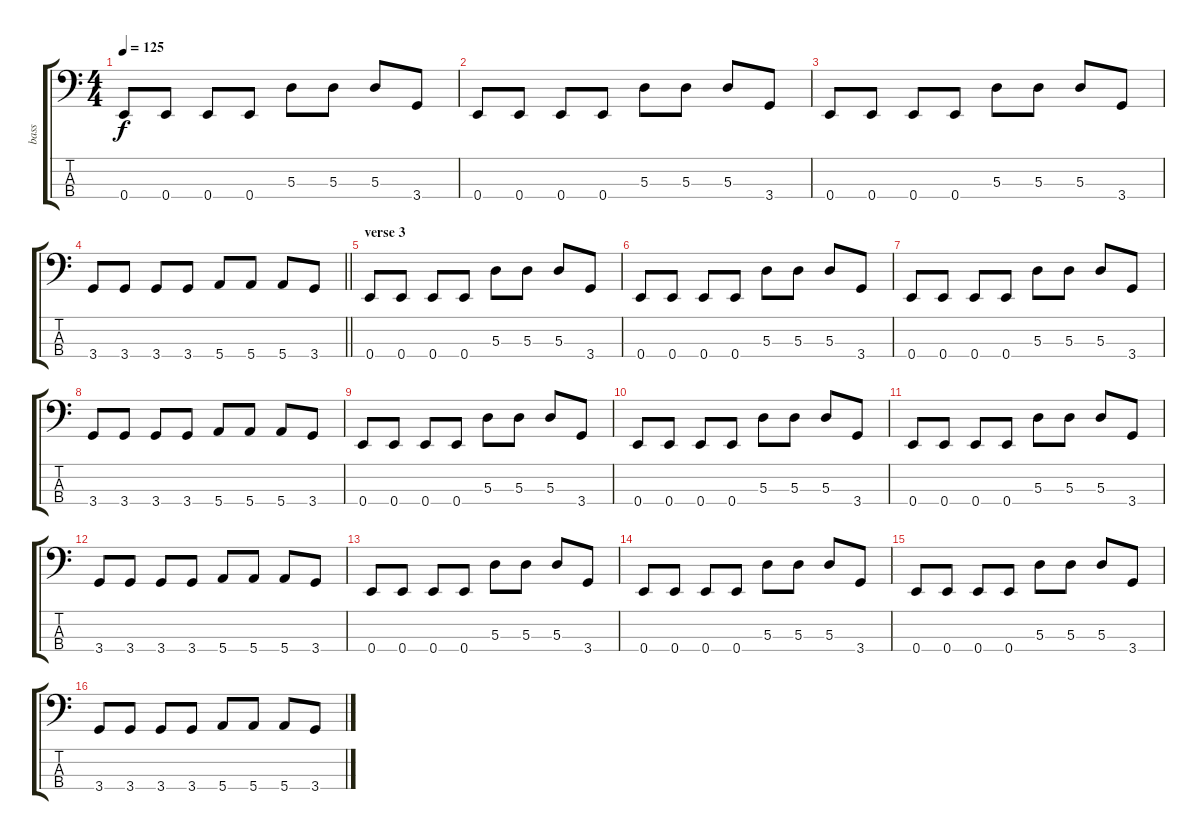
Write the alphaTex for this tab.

\track ("bass" "bass") {instrument electricbassfinger}
\staff {score tabs}
\tuning (G2 D2 A1 E1) {hide}
\ts (4 4)
\tempo 125
\clef f4
\ks c
0.4.8{dy f} 0.4.8 0.4.8 0.4.8 5.3.8 5.3.8 5.3.8 3.4.8 |
0.4.8 0.4.8 0.4.8 0.4.8 5.3.8 5.3.8 5.3.8 3.4.8 |
0.4.8 0.4.8 0.4.8 0.4.8 5.3.8 5.3.8 5.3.8 3.4.8 |
\barLineRight lightlight
3.4.8 3.4.8 3.4.8 3.4.8 5.4.8 5.4.8 5.4.8 3.4.8 |
\section ("" "verse 3")
0.4.8 0.4.8 0.4.8 0.4.8 5.3.8 5.3.8 5.3.8 3.4.8 |
0.4.8 0.4.8 0.4.8 0.4.8 5.3.8 5.3.8 5.3.8 3.4.8 |
0.4.8 0.4.8 0.4.8 0.4.8 5.3.8 5.3.8 5.3.8 3.4.8 |
3.4.8 3.4.8 3.4.8 3.4.8 5.4.8 5.4.8 5.4.8 3.4.8 |
0.4.8 0.4.8 0.4.8 0.4.8 5.3.8 5.3.8 5.3.8 3.4.8 |
0.4.8 0.4.8 0.4.8 0.4.8 5.3.8 5.3.8 5.3.8 3.4.8 |
0.4.8 0.4.8 0.4.8 0.4.8 5.3.8 5.3.8 5.3.8 3.4.8 |
3.4.8 3.4.8 3.4.8 3.4.8 5.4.8 5.4.8 5.4.8 3.4.8 |
0.4.8 0.4.8 0.4.8 0.4.8 5.3.8 5.3.8 5.3.8 3.4.8 |
0.4.8 0.4.8 0.4.8 0.4.8 5.3.8 5.3.8 5.3.8 3.4.8 |
0.4.8 0.4.8 0.4.8 0.4.8 5.3.8 5.3.8 5.3.8 3.4.8 |
3.4.8 3.4.8 3.4.8 3.4.8 5.4.8 5.4.8 5.4.8 3.4.8
